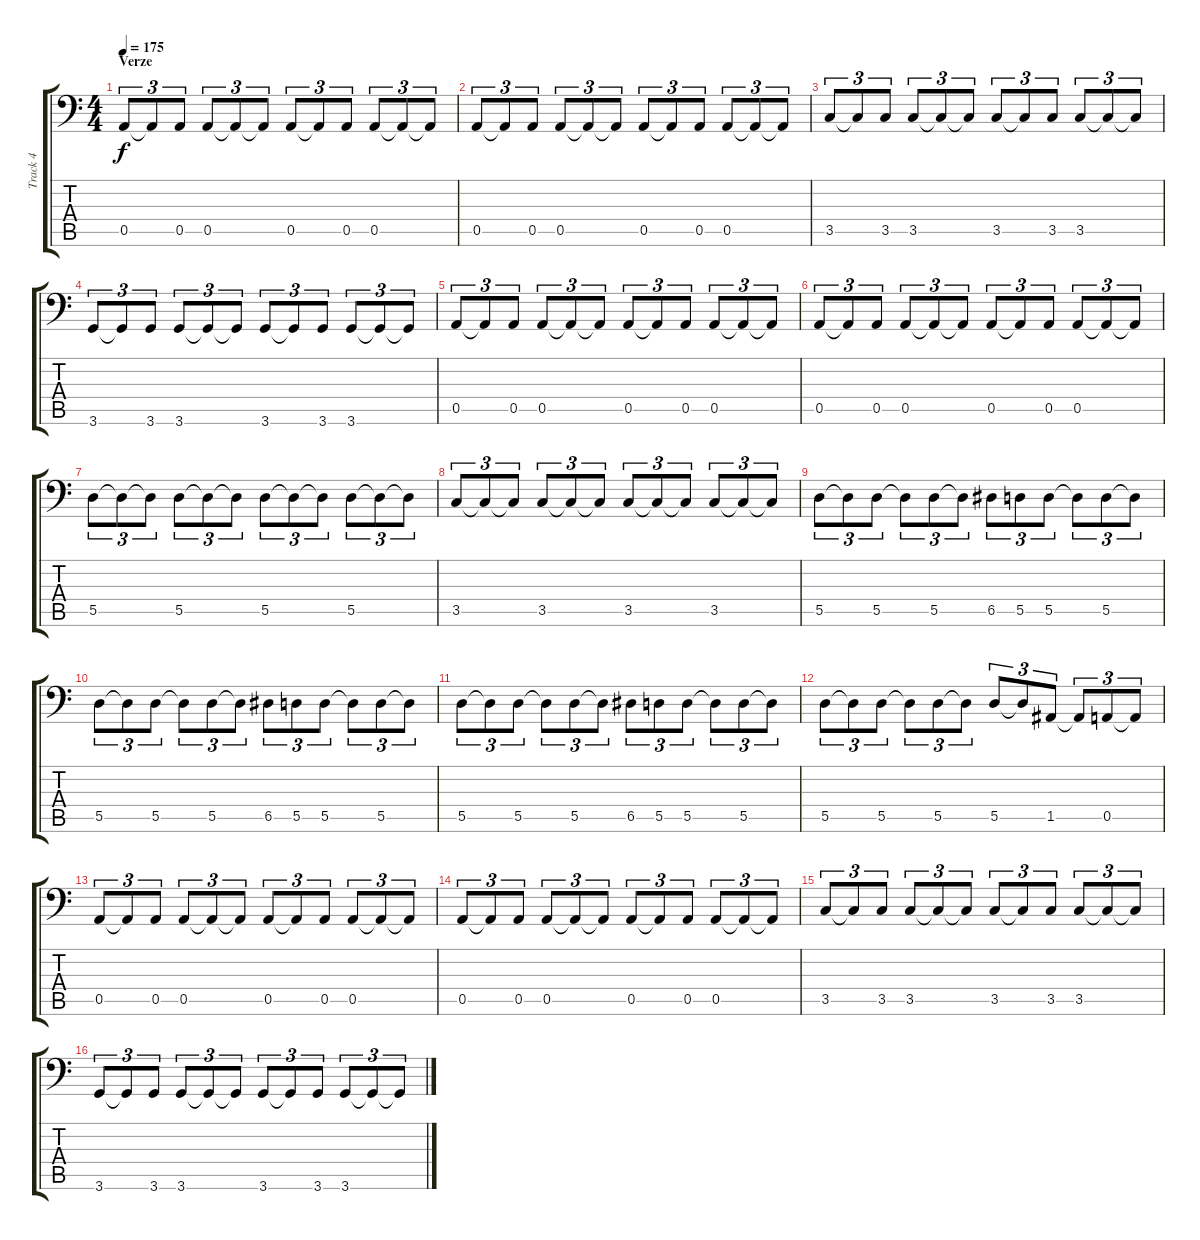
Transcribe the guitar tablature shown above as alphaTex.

\track ("Track 4" "Track 4") {instrument electricbassfinger}
\staff {score tabs}
\tuning (E3 B2 G2 D2 A1 E1) {hide}
\ts (4 4)
\section ("" "Verze")
\tempo 175
\clef f4
\ks c
0.5.8{tu (3 2) dy f} 0.5{t}.8{tu (3 2)} 0.5.8{tu (3 2)} 0.5.8{tu (3 2)} 0.5{t}.8{tu (3 2)} 0.5{t}.8{tu (3 2)} 0.5.8{tu (3 2)} 0.5{t}.8{tu (3 2)} 0.5.8{tu (3 2)} 0.5.8{tu (3 2)} 0.5{t}.8{tu (3 2)} 0.5{t}.8{tu (3 2)} |
0.5.8{tu (3 2)} 0.5{t}.8{tu (3 2)} 0.5.8{tu (3 2)} 0.5.8{tu (3 2)} 0.5{t}.8{tu (3 2)} 0.5{t}.8{tu (3 2)} 0.5.8{tu (3 2)} 0.5{t}.8{tu (3 2)} 0.5.8{tu (3 2)} 0.5.8{tu (3 2)} 0.5{t}.8{tu (3 2)} 0.5{t}.8{tu (3 2)} |
3.5.8{tu (3 2)} 3.5{t}.8{tu (3 2)} 3.5.8{tu (3 2)} 3.5.8{tu (3 2)} 3.5{t}.8{tu (3 2)} 3.5{t}.8{tu (3 2)} 3.5.8{tu (3 2)} 3.5{t}.8{tu (3 2)} 3.5.8{tu (3 2)} 3.5.8{tu (3 2)} 3.5{t}.8{tu (3 2)} 3.5{t}.8{tu (3 2)} |
3.6.8{tu (3 2)} 3.6{t}.8{tu (3 2)} 3.6.8{tu (3 2)} 3.6.8{tu (3 2)} 3.6{t}.8{tu (3 2)} 3.6{t}.8{tu (3 2)} 3.6.8{tu (3 2)} 3.6{t}.8{tu (3 2)} 3.6.8{tu (3 2)} 3.6.8{tu (3 2)} 3.6{t}.8{tu (3 2)} 3.6{t}.8{tu (3 2)} |
0.5.8{tu (3 2)} 0.5{t}.8{tu (3 2)} 0.5.8{tu (3 2)} 0.5.8{tu (3 2)} 0.5{t}.8{tu (3 2)} 0.5{t}.8{tu (3 2)} 0.5.8{tu (3 2)} 0.5{t}.8{tu (3 2)} 0.5.8{tu (3 2)} 0.5.8{tu (3 2)} 0.5{t}.8{tu (3 2)} 0.5{t}.8{tu (3 2)} |
0.5.8{tu (3 2)} 0.5{t}.8{tu (3 2)} 0.5.8{tu (3 2)} 0.5.8{tu (3 2)} 0.5{t}.8{tu (3 2)} 0.5{t}.8{tu (3 2)} 0.5.8{tu (3 2)} 0.5{t}.8{tu (3 2)} 0.5.8{tu (3 2)} 0.5.8{tu (3 2)} 0.5{t}.8{tu (3 2)} 0.5{t}.8{tu (3 2)} |
5.5.8{tu (3 2)} 5.5{t}.8{tu (3 2)} 5.5{t}.8{tu (3 2)} 5.5.8{tu (3 2)} 5.5{t}.8{tu (3 2)} 5.5{t}.8{tu (3 2)} 5.5.8{tu (3 2)} 5.5{t}.8{tu (3 2)} 5.5{t}.8{tu (3 2)} 5.5.8{tu (3 2)} 5.5{t}.8{tu (3 2)} 5.5{t}.8{tu (3 2)} |
3.5.8{tu (3 2)} 3.5{t}.8{tu (3 2)} 3.5{t}.8{tu (3 2)} 3.5.8{tu (3 2)} 3.5{t}.8{tu (3 2)} 3.5{t}.8{tu (3 2)} 3.5.8{tu (3 2)} 3.5{t}.8{tu (3 2)} 3.5{t}.8{tu (3 2)} 3.5.8{tu (3 2)} 3.5{t}.8{tu (3 2)} 3.5{t}.8{tu (3 2)} |
5.5.8{tu (3 2)} 5.5{t}.8{tu (3 2)} 5.5.8{tu (3 2)} 5.5{t}.8{tu (3 2)} 5.5.8{tu (3 2)} 5.5{t}.8{tu (3 2)} 6.5.8{tu (3 2)} 5.5.8{tu (3 2)} 5.5.8{tu (3 2)} 5.5{t}.8{tu (3 2)} 5.5.8{tu (3 2)} 5.5{t}.8{tu (3 2)} |
5.5.8{tu (3 2)} 5.5{t}.8{tu (3 2)} 5.5.8{tu (3 2)} 5.5{t}.8{tu (3 2)} 5.5.8{tu (3 2)} 5.5{t}.8{tu (3 2)} 6.5.8{tu (3 2)} 5.5.8{tu (3 2)} 5.5.8{tu (3 2)} 5.5{t}.8{tu (3 2)} 5.5.8{tu (3 2)} 5.5{t}.8{tu (3 2)} |
5.5.8{tu (3 2)} 5.5{t}.8{tu (3 2)} 5.5.8{tu (3 2)} 5.5{t}.8{tu (3 2)} 5.5.8{tu (3 2)} 5.5{t}.8{tu (3 2)} 6.5.8{tu (3 2)} 5.5.8{tu (3 2)} 5.5.8{tu (3 2)} 5.5{t}.8{tu (3 2)} 5.5.8{tu (3 2)} 5.5{t}.8{tu (3 2)} |
5.5.8{tu (3 2)} 5.5{t}.8{tu (3 2)} 5.5.8{tu (3 2)} 5.5{t}.8{tu (3 2)} 5.5.8{tu (3 2)} 5.5{t}.8{tu (3 2)} 5.5.8{tu (3 2)} 5.5{t}.8{tu (3 2)} 1.5.8{tu (3 2)} 1.5{t}.8{tu (3 2)} 0.5.8{tu (3 2)} 0.5{t}.8{tu (3 2)} |
0.5.8{tu (3 2)} 0.5{t}.8{tu (3 2)} 0.5.8{tu (3 2)} 0.5.8{tu (3 2)} 0.5{t}.8{tu (3 2)} 0.5{t}.8{tu (3 2)} 0.5.8{tu (3 2)} 0.5{t}.8{tu (3 2)} 0.5.8{tu (3 2)} 0.5.8{tu (3 2)} 0.5{t}.8{tu (3 2)} 0.5{t}.8{tu (3 2)} |
0.5.8{tu (3 2)} 0.5{t}.8{tu (3 2)} 0.5.8{tu (3 2)} 0.5.8{tu (3 2)} 0.5{t}.8{tu (3 2)} 0.5{t}.8{tu (3 2)} 0.5.8{tu (3 2)} 0.5{t}.8{tu (3 2)} 0.5.8{tu (3 2)} 0.5.8{tu (3 2)} 0.5{t}.8{tu (3 2)} 0.5{t}.8{tu (3 2)} |
3.5.8{tu (3 2)} 3.5{t}.8{tu (3 2)} 3.5.8{tu (3 2)} 3.5.8{tu (3 2)} 3.5{t}.8{tu (3 2)} 3.5{t}.8{tu (3 2)} 3.5.8{tu (3 2)} 3.5{t}.8{tu (3 2)} 3.5.8{tu (3 2)} 3.5.8{tu (3 2)} 3.5{t}.8{tu (3 2)} 3.5{t}.8{tu (3 2)} |
3.6.8{tu (3 2)} 3.6{t}.8{tu (3 2)} 3.6.8{tu (3 2)} 3.6.8{tu (3 2)} 3.6{t}.8{tu (3 2)} 3.6{t}.8{tu (3 2)} 3.6.8{tu (3 2)} 3.6{t}.8{tu (3 2)} 3.6.8{tu (3 2)} 3.6.8{tu (3 2)} 3.6{t}.8{tu (3 2)} 3.6{t}.8{tu (3 2)}
